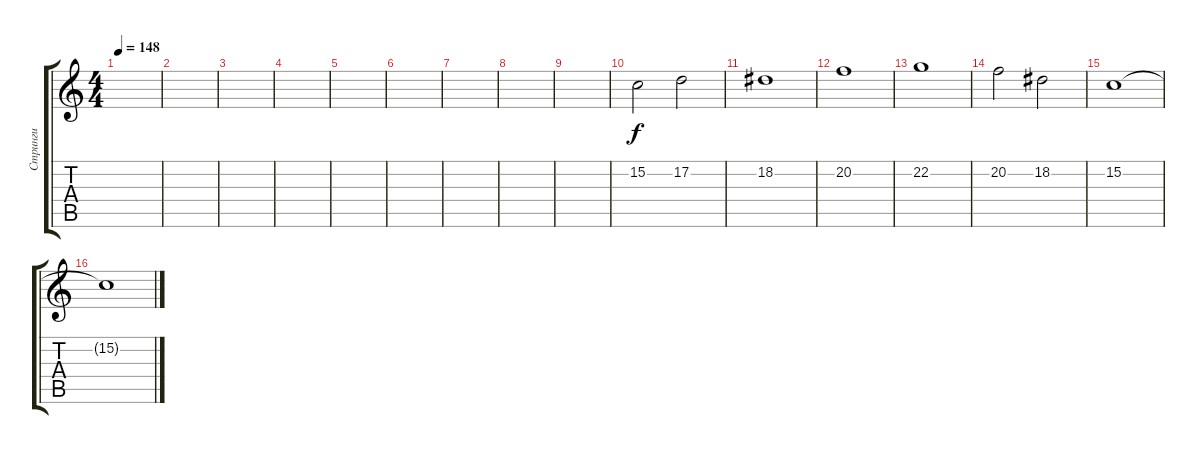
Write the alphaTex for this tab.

\track ("Стринги" "Стринги") {instrument stringensemble1}
\staff {score tabs}
\tuning (D4 A3 F3 C3 G2 C2) {hide}
\ts (4 4)
\tempo 148
\clef g2
\ks c
|
|
|
|
|
|
|
|
|
15.2.2{dy f} 17.2.2 |
18.2.1 |
20.2.1 |
22.2.1 |
20.2.2 18.2.2 |
15.2.1 |
15.2{t}.1
